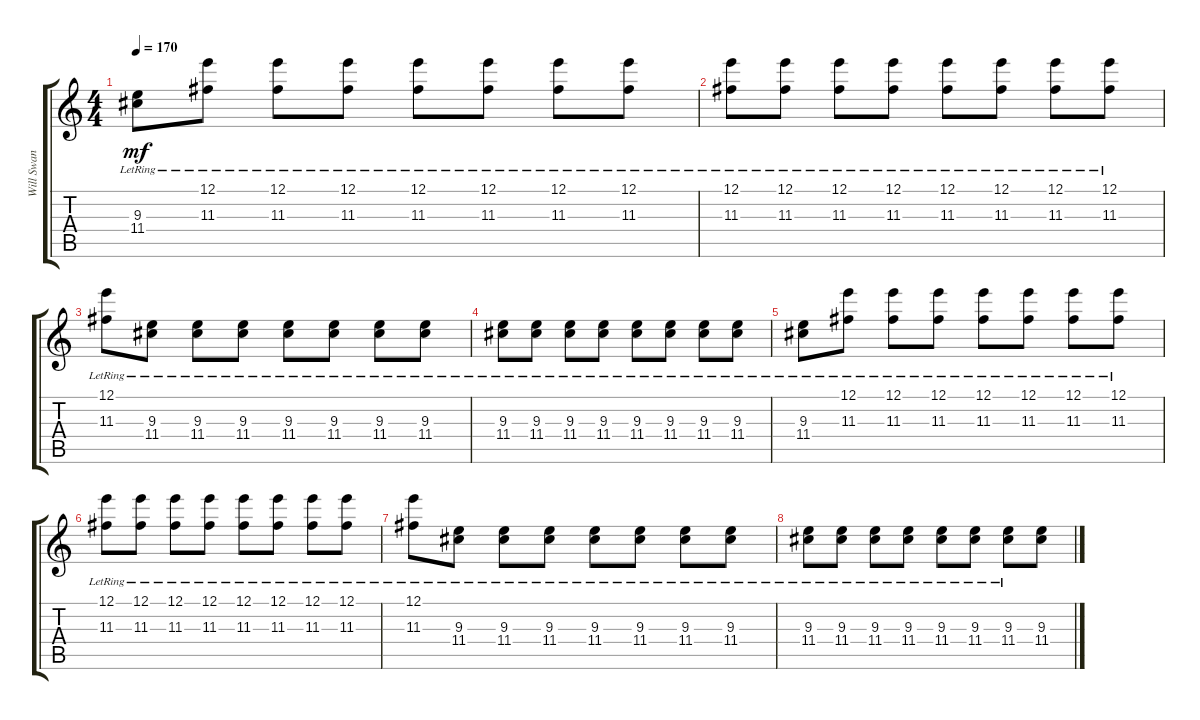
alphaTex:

\track ("Will Swan" "Will Swan") {instrument distortionguitar}
\staff {score tabs}
\tuning (E4 B3 G3 D3 A2 D2) {hide}
\ts (4 4)
\tempo 170
\clef g2
\ks c
(9.3{lr} 11.4).8{dy mf} (12.1{lr} 11.3{lr}).8 (12.1{lr} 11.3{lr}).8 (12.1{lr} 11.3{lr}).8 (12.1{lr} 11.3{lr}).8 (12.1{lr} 11.3{lr}).8 (12.1{lr} 11.3{lr}).8 (12.1{lr} 11.3{lr}).8 |
(12.1{lr} 11.3{lr}).8 (12.1{lr} 11.3{lr}).8 (12.1{lr} 11.3{lr}).8 (12.1{lr} 11.3{lr}).8 (12.1{lr} 11.3{lr}).8 (12.1{lr} 11.3{lr}).8 (12.1{lr} 11.3{lr}).8 (12.1{lr} 11.3{lr}).8 |
(12.1{lr} 11.3{lr}).8 (9.3{lr} 11.4{lr}).8 (9.3{lr} 11.4{lr}).8 (9.3{lr} 11.4{lr}).8 (9.3{lr} 11.4{lr}).8 (9.3{lr} 11.4{lr}).8 (9.3{lr} 11.4{lr}).8 (9.3{lr} 11.4{lr}).8 |
(9.3{lr} 11.4{lr}).8 (9.3{lr} 11.4{lr}).8 (9.3{lr} 11.4{lr}).8 (9.3{lr} 11.4{lr}).8 (9.3{lr} 11.4{lr}).8 (9.3{lr} 11.4{lr}).8 (9.3{lr} 11.4{lr}).8 (9.3{lr} 11.4{lr}).8 |
(9.3{lr} 11.4).8 (12.1{lr} 11.3{lr}).8 (12.1{lr} 11.3{lr}).8 (12.1{lr} 11.3{lr}).8 (12.1{lr} 11.3{lr}).8 (12.1{lr} 11.3{lr}).8 (12.1{lr} 11.3{lr}).8 (12.1{lr} 11.3{lr}).8 |
(12.1{lr} 11.3{lr}).8 (12.1{lr} 11.3{lr}).8 (12.1{lr} 11.3{lr}).8 (12.1{lr} 11.3{lr}).8 (12.1{lr} 11.3{lr}).8 (12.1{lr} 11.3{lr}).8 (12.1{lr} 11.3{lr}).8 (12.1{lr} 11.3{lr}).8 |
(12.1{lr} 11.3{lr}).8 (9.3{lr} 11.4{lr}).8 (9.3{lr} 11.4{lr}).8 (9.3{lr} 11.4{lr}).8 (9.3{lr} 11.4{lr}).8 (9.3{lr} 11.4{lr}).8 (9.3{lr} 11.4{lr}).8 (9.3{lr} 11.4{lr}).8 |
(9.3{lr} 11.4{lr}).8 (9.3{lr} 11.4{lr}).8 (9.3{lr} 11.4{lr}).8 (9.3{lr} 11.4{lr}).8 (9.3{lr} 11.4{lr}).8 (9.3{lr} 11.4{lr}).8 (9.3{lr} 11.4{lr}).8 (9.3 11.4).8
